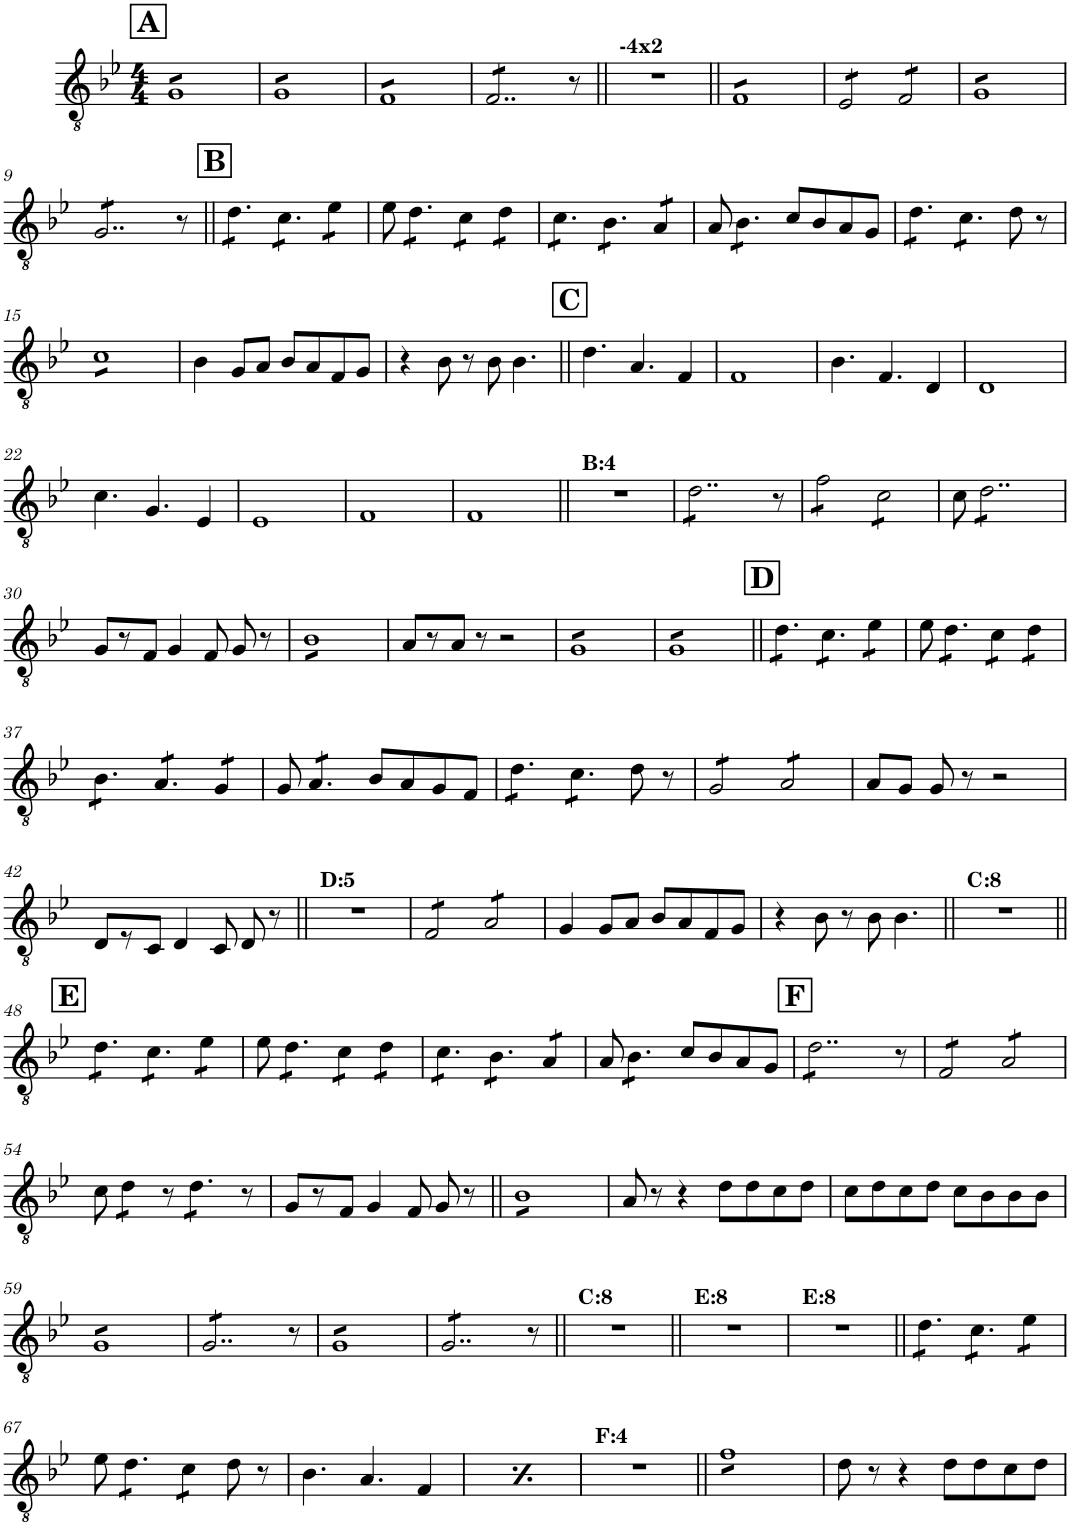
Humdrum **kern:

**kern
*part1
*staff1
*I"Trombone
*I'Tbn.
*clefGv2
*Trd1c2
*k[b-e-]
*M4/4
!!LO:REH:place=s1:a:B:cj:fs=14:t=A
=1
*tremolo
8GL
8G
8G
8G
8G
8G
8G
8GJ
=2
8GL
8G
8G
8G
8G
8G
8G
8GJ
=3
8FL
8F
8F
8F
8F
8F
8F
8FJ
=4
8F/L
8F/
8F/
8F/
8F/
8F/
8F/J
8r
=5||
!LO:TX:a:B:t=-4x2
1r
=6||
8FL
8F
8F
8F
8F
8F
8F
8FJ
=7
8E-/L
8E-/
8E-/
8E-/J
8F/L
8F/
8F/
8F/J
=8
8GL
8G
8G
8G
8G
8G
8G
8GJ
!!LO:LB:g=z
=9
8G/L
8G/
8G/
8G/
8G/
8G/
8G/J
8r
!!LO:REH:place=s1:a:B:cj:fs=14:t=B
=10||
8d\L
8d\
8d\J
8c\L
8c\
8c\J
8e-\L
8e-\J
*Xtremolo
=11
8e-\
*tremolo
8d\L
8d\
8d\J
8c\L
8c\J
8d\L
8d\J
=12
8c\L
8c\
8c\J
8B-\L
8B-\
8B-\J
8A/L
8A/J
*Xtremolo
=13
8A/
*tremolo
8B-\L
8B-\
8B-\J
*Xtremolo
8c/L
8B-/
8A/
8G/J
=14
*tremolo
8d\L
8d\
8d\J
8c\L
8c\
8c\J
*Xtremolo
8d\
8r
!!LO:LB:g=z
=15
*tremolo
8cL
8c
8c
8c
8c
8c
8c
8cJ
*Xtremolo
=16
4B-\
8G/L
8A/J
8B-/L
8A/
8F/
8G/J
=17
4r
8B-\
8r
8B-\
4.B-\
!!LO:REH:place=s1:a:B:cj:fs=14:t=C
=18||
4.d\
4.A/
4F/
=19
1F
=20
4.B-\
4.F/
4D/
=21
1D
!!LO:LB:g=z
=22
4.c\
4.G/
4E-/
=23
1E-
=24
1F
=25
1F
=26||
!LO:TX:a:B:t=B&colon;4
1r
=27
*tremolo
8d\L
8d\
8d\
8d\
8d\
8d\
8d\J
8r
=28
8f\L
8f\
8f\
8f\J
8c\L
8c\
8c\
8c\J
*Xtremolo
=29
8c\
*tremolo
8d\L
8d\
8d\
8d\
8d\
8d\
8d\J
*Xtremolo
!!LO:LB:g=z
=30
8G/L
8r
8F/J
4G/
8F/
8G/
8r
=31
*tremolo
8B-L
8B-
8B-
8B-
8B-
8B-
8B-
8B-J
*Xtremolo
=32
8A/L
8r
8A/J
8r
2r
=33
*tremolo
8GL
8G
8G
8G
8G
8G
8G
8GJ
=34
8GL
8G
8G
8G
8G
8G
8G
8GJ
!!LO:REH:place=s1:a:B:cj:fs=14:t=D
=35||
8d\L
8d\
8d\J
8c\L
8c\
8c\J
8e-\L
8e-\J
*Xtremolo
=36
8e-\
*tremolo
8d\L
8d\
8d\J
8c\L
8c\J
8d\L
8d\J
!!LO:LB:g=z
=37
8B-\L
8B-\
8B-\J
8A/L
8A/
8A/J
8G/L
8G/J
*Xtremolo
=38
8G/
*tremolo
8A/L
8A/
8A/J
*Xtremolo
8B-/L
8A/
8G/
8F/J
=39
*tremolo
8d\L
8d\
8d\J
8c\L
8c\
8c\J
*Xtremolo
8d\
8r
=40
*tremolo
8G/L
8G/
8G/
8G/J
8A/L
8A/
8A/
8A/J
*Xtremolo
=41
8A/L
8G/J
8G/
8r
2r
!!LO:LB:g=z
=42
8D/L
8r
8C/J
4D/
8C/
8D/
8r
=43||
!LO:TX:a:B:t=D&colon;5
1r
=44
*tremolo
8F/L
8F/
8F/
8F/J
8A/L
8A/
8A/
8A/J
*Xtremolo
=45
4G/
8G/L
8A/J
8B-/L
8A/
8F/
8G/J
=46
4r
8B-\
8r
8B-\
4.B-\
=47||
!LO:TX:a:B:t=C&colon;8
1r
!!LO:LB:g=z
!!LO:REH:place=s1:a:B:cj:fs=14:t=E
=48||
*tremolo
8d\L
8d\
8d\J
8c\L
8c\
8c\J
8e-\L
8e-\J
*Xtremolo
=49
8e-\
*tremolo
8d\L
8d\
8d\J
8c\L
8c\J
8d\L
8d\J
=50
8c\L
8c\
8c\J
8B-\L
8B-\
8B-\J
8A/L
8A/J
*Xtremolo
=51
8A/
*tremolo
8B-\L
8B-\
8B-\J
*Xtremolo
8c/L
8B-/
8A/
8G/J
!!LO:REH:place=s1:a:B:cj:fs=14:t=F
=52
*tremolo
8d\L
8d\
8d\
8d\
8d\
8d\
8d\J
8r
=53
8F/L
8F/
8F/
8F/J
8A/L
8A/
8A/
8A/J
*Xtremolo
!!LO:LB:g=z
=54
8c\
*tremolo
8d\L
8d\J
8r
8d\L
8d\
8d\J
*Xtremolo
8r
=55
8G/L
8r
8F/J
4G/
8F/
8G/
8r
=56||
*tremolo
8B-L
8B-
8B-
8B-
8B-
8B-
8B-
8B-J
*Xtremolo
=57
8A/
8r
4r
8d\L
8d\
8c\
8d\J
=58
8c\L
8d\
8c\
8d\J
8c\L
8B-\
8B-\
8B-\J
!!LO:LB:g=z
=59
*tremolo
8GL
8G
8G
8G
8G
8G
8G
8GJ
=60
8G/L
8G/
8G/
8G/
8G/
8G/
8G/J
8r
=61
8GL
8G
8G
8G
8G
8G
8G
8GJ
=62
8G/L
8G/
8G/
8G/
8G/
8G/
8G/J
8r
=63||
!LO:TX:a:B:t=C&colon;8
1r
=64||
!LO:TX:a:B:t=E&colon;8
1r
=65
!LO:TX:a:B:t=E&colon;8
1r
=66||
8d\L
8d\
8d\J
8c\L
8c\
8c\J
8e-\L
8e-\J
*Xtremolo
!!LO:LB:g=z
=67
8e-\
*tremolo
8d\L
8d\
8d\J
8c\L
8c\J
*Xtremolo
8d\
8r
=68
4.B-\
4.A/
4F/
=69
4.B-\
4.A/
4F/
=70
!LO:TX:a:B:t=F&colon;4
1r
=71||
*tremolo
8fL
8f
8f
8f
8f
8f
8f
8fJ
*Xtremolo
=72
8d\
8r
4r
8d\L
8d\
8c\
8d\J
=
*-
